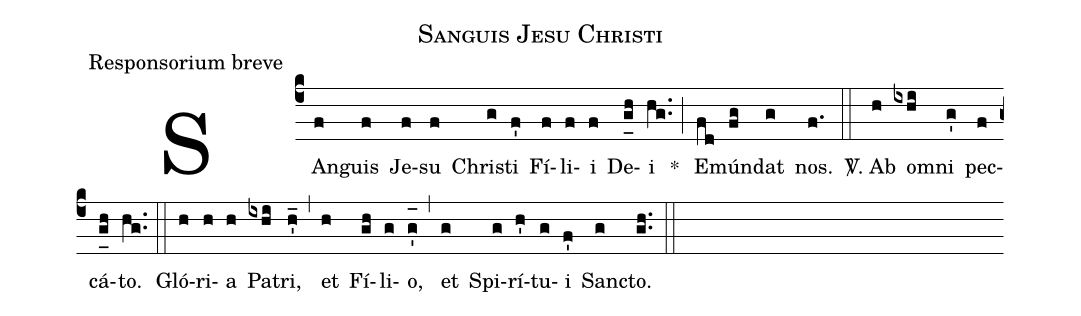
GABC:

name:Sanguis Jesu Christi;
office-part:Responsorium breve;
%%
(c4) SAn(f)guis(f) Je(f)su(f) Chri(g)sti(f') Fí(f)li(f)i(f) De(g_[uh:l]h)i(hg..) *(;) E(fd)mún(fg)dat(g) nos.(f.) (::)
<sp>V/</sp>. Ab(h) o(ixhi)mni(g') pec(f)cá(g_[uh:l]h)to.(hg..) (::) Gló(h)ri(h)a(h) Pa(ixhi)tri,(h'_) (,) et(h) Fí(gh)li(g)o,(g'_[oh:h]) (,) et(g) Spi(g)rí(h')tu(g)i(f') San(g)cto.(gh..) (::)
